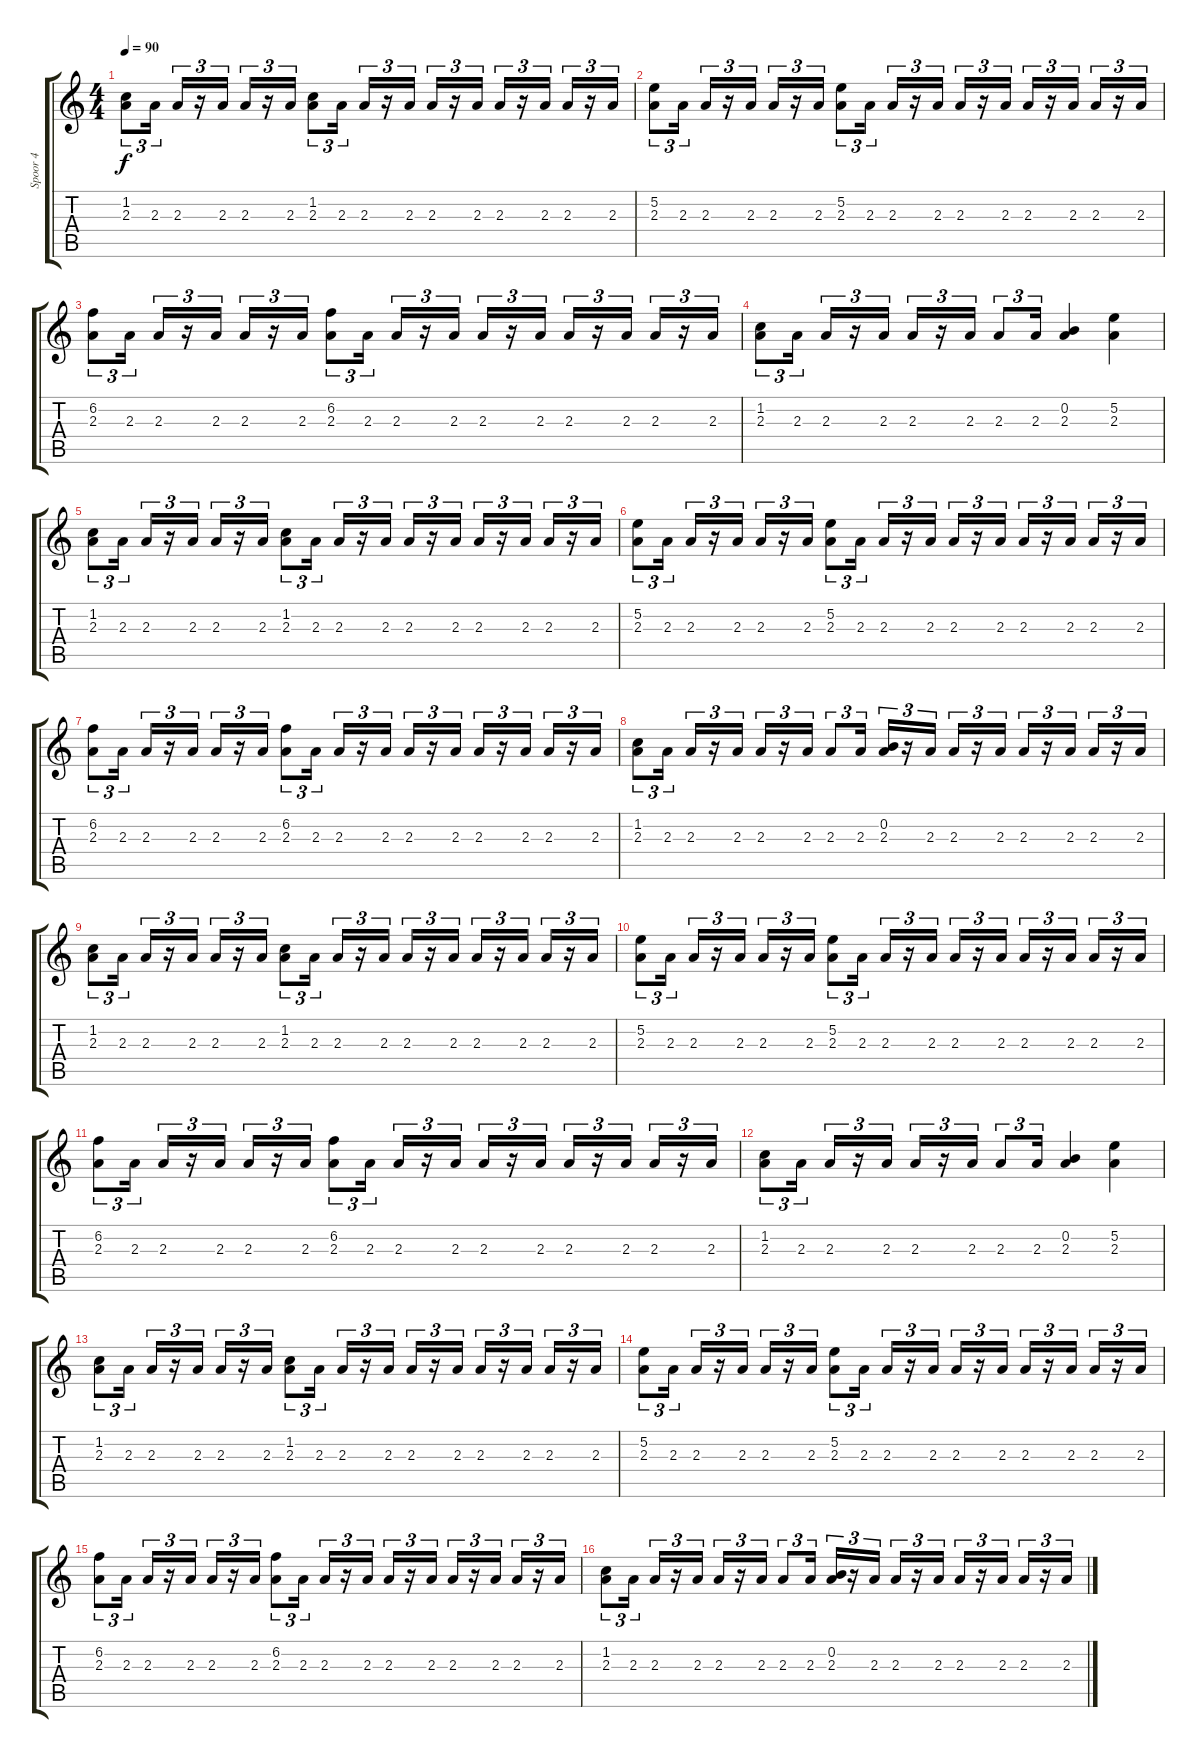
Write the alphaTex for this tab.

\track ("Spoor 4" "Spoor 4") {instrument electricguitarclean}
\staff {score tabs}
\tuning (E4 B3 G3 D3 A2 E2) {hide}
\ts (4 4)
\tempo 90
\clef g2
\ks c
(1.2 2.3).8{tu (3 2) dy f} 2.3.16{tu (3 2)} 2.3.16{tu (3 2)} r.16{tu (3 2)} 2.3.16{tu (3 2)} 2.3.16{tu (3 2)} r.16{tu (3 2)} 2.3.16{tu (3 2)} (1.2 2.3).8{tu (3 2)} 2.3.16{tu (3 2)} 2.3.16{tu (3 2)} r.16{tu (3 2)} 2.3.16{tu (3 2)} 2.3.16{tu (3 2)} r.16{tu (3 2)} 2.3.16{tu (3 2)} 2.3.16{tu (3 2)} r.16{tu (3 2)} 2.3.16{tu (3 2)} 2.3.16{tu (3 2)} r.16{tu (3 2)} 2.3.16{tu (3 2)} |
(5.2 2.3).8{tu (3 2)} 2.3.16{tu (3 2)} 2.3.16{tu (3 2)} r.16{tu (3 2)} 2.3.16{tu (3 2)} 2.3.16{tu (3 2)} r.16{tu (3 2)} 2.3.16{tu (3 2)} (5.2 2.3).8{tu (3 2)} 2.3.16{tu (3 2)} 2.3.16{tu (3 2)} r.16{tu (3 2)} 2.3.16{tu (3 2)} 2.3.16{tu (3 2)} r.16{tu (3 2)} 2.3.16{tu (3 2)} 2.3.16{tu (3 2)} r.16{tu (3 2)} 2.3.16{tu (3 2)} 2.3.16{tu (3 2)} r.16{tu (3 2)} 2.3.16{tu (3 2)} |
(6.2 2.3).8{tu (3 2)} 2.3.16{tu (3 2)} 2.3.16{tu (3 2)} r.16{tu (3 2)} 2.3.16{tu (3 2)} 2.3.16{tu (3 2)} r.16{tu (3 2)} 2.3.16{tu (3 2)} (6.2 2.3).8{tu (3 2)} 2.3.16{tu (3 2)} 2.3.16{tu (3 2)} r.16{tu (3 2)} 2.3.16{tu (3 2)} 2.3.16{tu (3 2)} r.16{tu (3 2)} 2.3.16{tu (3 2)} 2.3.16{tu (3 2)} r.16{tu (3 2)} 2.3.16{tu (3 2)} 2.3.16{tu (3 2)} r.16{tu (3 2)} 2.3.16{tu (3 2)} |
(1.2 2.3).8{tu (3 2)} 2.3.16{tu (3 2)} 2.3.16{tu (3 2)} r.16{tu (3 2)} 2.3.16{tu (3 2)} 2.3.16{tu (3 2)} r.16{tu (3 2)} 2.3.16{tu (3 2)} 2.3.8{tu (3 2)} 2.3.16{tu (3 2)} (0.2 2.3).4 (5.2 2.3).4 |
(1.2 2.3).8{tu (3 2)} 2.3.16{tu (3 2)} 2.3.16{tu (3 2)} r.16{tu (3 2)} 2.3.16{tu (3 2)} 2.3.16{tu (3 2)} r.16{tu (3 2)} 2.3.16{tu (3 2)} (1.2 2.3).8{tu (3 2)} 2.3.16{tu (3 2)} 2.3.16{tu (3 2)} r.16{tu (3 2)} 2.3.16{tu (3 2)} 2.3.16{tu (3 2)} r.16{tu (3 2)} 2.3.16{tu (3 2)} 2.3.16{tu (3 2)} r.16{tu (3 2)} 2.3.16{tu (3 2)} 2.3.16{tu (3 2)} r.16{tu (3 2)} 2.3.16{tu (3 2)} |
(5.2 2.3).8{tu (3 2)} 2.3.16{tu (3 2)} 2.3.16{tu (3 2)} r.16{tu (3 2)} 2.3.16{tu (3 2)} 2.3.16{tu (3 2)} r.16{tu (3 2)} 2.3.16{tu (3 2)} (5.2 2.3).8{tu (3 2)} 2.3.16{tu (3 2)} 2.3.16{tu (3 2)} r.16{tu (3 2)} 2.3.16{tu (3 2)} 2.3.16{tu (3 2)} r.16{tu (3 2)} 2.3.16{tu (3 2)} 2.3.16{tu (3 2)} r.16{tu (3 2)} 2.3.16{tu (3 2)} 2.3.16{tu (3 2)} r.16{tu (3 2)} 2.3.16{tu (3 2)} |
(6.2 2.3).8{tu (3 2)} 2.3.16{tu (3 2)} 2.3.16{tu (3 2)} r.16{tu (3 2)} 2.3.16{tu (3 2)} 2.3.16{tu (3 2)} r.16{tu (3 2)} 2.3.16{tu (3 2)} (6.2 2.3).8{tu (3 2)} 2.3.16{tu (3 2)} 2.3.16{tu (3 2)} r.16{tu (3 2)} 2.3.16{tu (3 2)} 2.3.16{tu (3 2)} r.16{tu (3 2)} 2.3.16{tu (3 2)} 2.3.16{tu (3 2)} r.16{tu (3 2)} 2.3.16{tu (3 2)} 2.3.16{tu (3 2)} r.16{tu (3 2)} 2.3.16{tu (3 2)} |
(1.2 2.3).8{tu (3 2)} 2.3.16{tu (3 2)} 2.3.16{tu (3 2)} r.16{tu (3 2)} 2.3.16{tu (3 2)} 2.3.16{tu (3 2)} r.16{tu (3 2)} 2.3.16{tu (3 2)} 2.3.8{tu (3 2)} 2.3.16{tu (3 2)} (0.2 2.3).16{tu (3 2)} r.16{tu (3 2)} 2.3.16{tu (3 2)} 2.3.16{tu (3 2)} r.16{tu (3 2)} 2.3.16{tu (3 2)} 2.3.16{tu (3 2)} r.16{tu (3 2)} 2.3.16{tu (3 2)} 2.3.16{tu (3 2)} r.16{tu (3 2)} 2.3.16{tu (3 2)} |
(1.2 2.3).8{tu (3 2)} 2.3.16{tu (3 2)} 2.3.16{tu (3 2)} r.16{tu (3 2)} 2.3.16{tu (3 2)} 2.3.16{tu (3 2)} r.16{tu (3 2)} 2.3.16{tu (3 2)} (1.2 2.3).8{tu (3 2)} 2.3.16{tu (3 2)} 2.3.16{tu (3 2)} r.16{tu (3 2)} 2.3.16{tu (3 2)} 2.3.16{tu (3 2)} r.16{tu (3 2)} 2.3.16{tu (3 2)} 2.3.16{tu (3 2)} r.16{tu (3 2)} 2.3.16{tu (3 2)} 2.3.16{tu (3 2)} r.16{tu (3 2)} 2.3.16{tu (3 2)} |
(5.2 2.3).8{tu (3 2)} 2.3.16{tu (3 2)} 2.3.16{tu (3 2)} r.16{tu (3 2)} 2.3.16{tu (3 2)} 2.3.16{tu (3 2)} r.16{tu (3 2)} 2.3.16{tu (3 2)} (5.2 2.3).8{tu (3 2)} 2.3.16{tu (3 2)} 2.3.16{tu (3 2)} r.16{tu (3 2)} 2.3.16{tu (3 2)} 2.3.16{tu (3 2)} r.16{tu (3 2)} 2.3.16{tu (3 2)} 2.3.16{tu (3 2)} r.16{tu (3 2)} 2.3.16{tu (3 2)} 2.3.16{tu (3 2)} r.16{tu (3 2)} 2.3.16{tu (3 2)} |
(6.2 2.3).8{tu (3 2)} 2.3.16{tu (3 2)} 2.3.16{tu (3 2)} r.16{tu (3 2)} 2.3.16{tu (3 2)} 2.3.16{tu (3 2)} r.16{tu (3 2)} 2.3.16{tu (3 2)} (6.2 2.3).8{tu (3 2)} 2.3.16{tu (3 2)} 2.3.16{tu (3 2)} r.16{tu (3 2)} 2.3.16{tu (3 2)} 2.3.16{tu (3 2)} r.16{tu (3 2)} 2.3.16{tu (3 2)} 2.3.16{tu (3 2)} r.16{tu (3 2)} 2.3.16{tu (3 2)} 2.3.16{tu (3 2)} r.16{tu (3 2)} 2.3.16{tu (3 2)} |
(1.2 2.3).8{tu (3 2)} 2.3.16{tu (3 2)} 2.3.16{tu (3 2)} r.16{tu (3 2)} 2.3.16{tu (3 2)} 2.3.16{tu (3 2)} r.16{tu (3 2)} 2.3.16{tu (3 2)} 2.3.8{tu (3 2)} 2.3.16{tu (3 2)} (0.2 2.3).4 (5.2 2.3).4 |
(1.2 2.3).8{tu (3 2)} 2.3.16{tu (3 2)} 2.3.16{tu (3 2)} r.16{tu (3 2)} 2.3.16{tu (3 2)} 2.3.16{tu (3 2)} r.16{tu (3 2)} 2.3.16{tu (3 2)} (1.2 2.3).8{tu (3 2)} 2.3.16{tu (3 2)} 2.3.16{tu (3 2)} r.16{tu (3 2)} 2.3.16{tu (3 2)} 2.3.16{tu (3 2)} r.16{tu (3 2)} 2.3.16{tu (3 2)} 2.3.16{tu (3 2)} r.16{tu (3 2)} 2.3.16{tu (3 2)} 2.3.16{tu (3 2)} r.16{tu (3 2)} 2.3.16{tu (3 2)} |
(5.2 2.3).8{tu (3 2)} 2.3.16{tu (3 2)} 2.3.16{tu (3 2)} r.16{tu (3 2)} 2.3.16{tu (3 2)} 2.3.16{tu (3 2)} r.16{tu (3 2)} 2.3.16{tu (3 2)} (5.2 2.3).8{tu (3 2)} 2.3.16{tu (3 2)} 2.3.16{tu (3 2)} r.16{tu (3 2)} 2.3.16{tu (3 2)} 2.3.16{tu (3 2)} r.16{tu (3 2)} 2.3.16{tu (3 2)} 2.3.16{tu (3 2)} r.16{tu (3 2)} 2.3.16{tu (3 2)} 2.3.16{tu (3 2)} r.16{tu (3 2)} 2.3.16{tu (3 2)} |
(6.2 2.3).8{tu (3 2)} 2.3.16{tu (3 2)} 2.3.16{tu (3 2)} r.16{tu (3 2)} 2.3.16{tu (3 2)} 2.3.16{tu (3 2)} r.16{tu (3 2)} 2.3.16{tu (3 2)} (6.2 2.3).8{tu (3 2)} 2.3.16{tu (3 2)} 2.3.16{tu (3 2)} r.16{tu (3 2)} 2.3.16{tu (3 2)} 2.3.16{tu (3 2)} r.16{tu (3 2)} 2.3.16{tu (3 2)} 2.3.16{tu (3 2)} r.16{tu (3 2)} 2.3.16{tu (3 2)} 2.3.16{tu (3 2)} r.16{tu (3 2)} 2.3.16{tu (3 2)} |
(1.2 2.3).8{tu (3 2)} 2.3.16{tu (3 2)} 2.3.16{tu (3 2)} r.16{tu (3 2)} 2.3.16{tu (3 2)} 2.3.16{tu (3 2)} r.16{tu (3 2)} 2.3.16{tu (3 2)} 2.3.8{tu (3 2)} 2.3.16{tu (3 2)} (0.2 2.3).16{tu (3 2)} r.16{tu (3 2)} 2.3.16{tu (3 2)} 2.3.16{tu (3 2)} r.16{tu (3 2)} 2.3.16{tu (3 2)} 2.3.16{tu (3 2)} r.16{tu (3 2)} 2.3.16{tu (3 2)} 2.3.16{tu (3 2)} r.16{tu (3 2)} 2.3.16{tu (3 2)}
